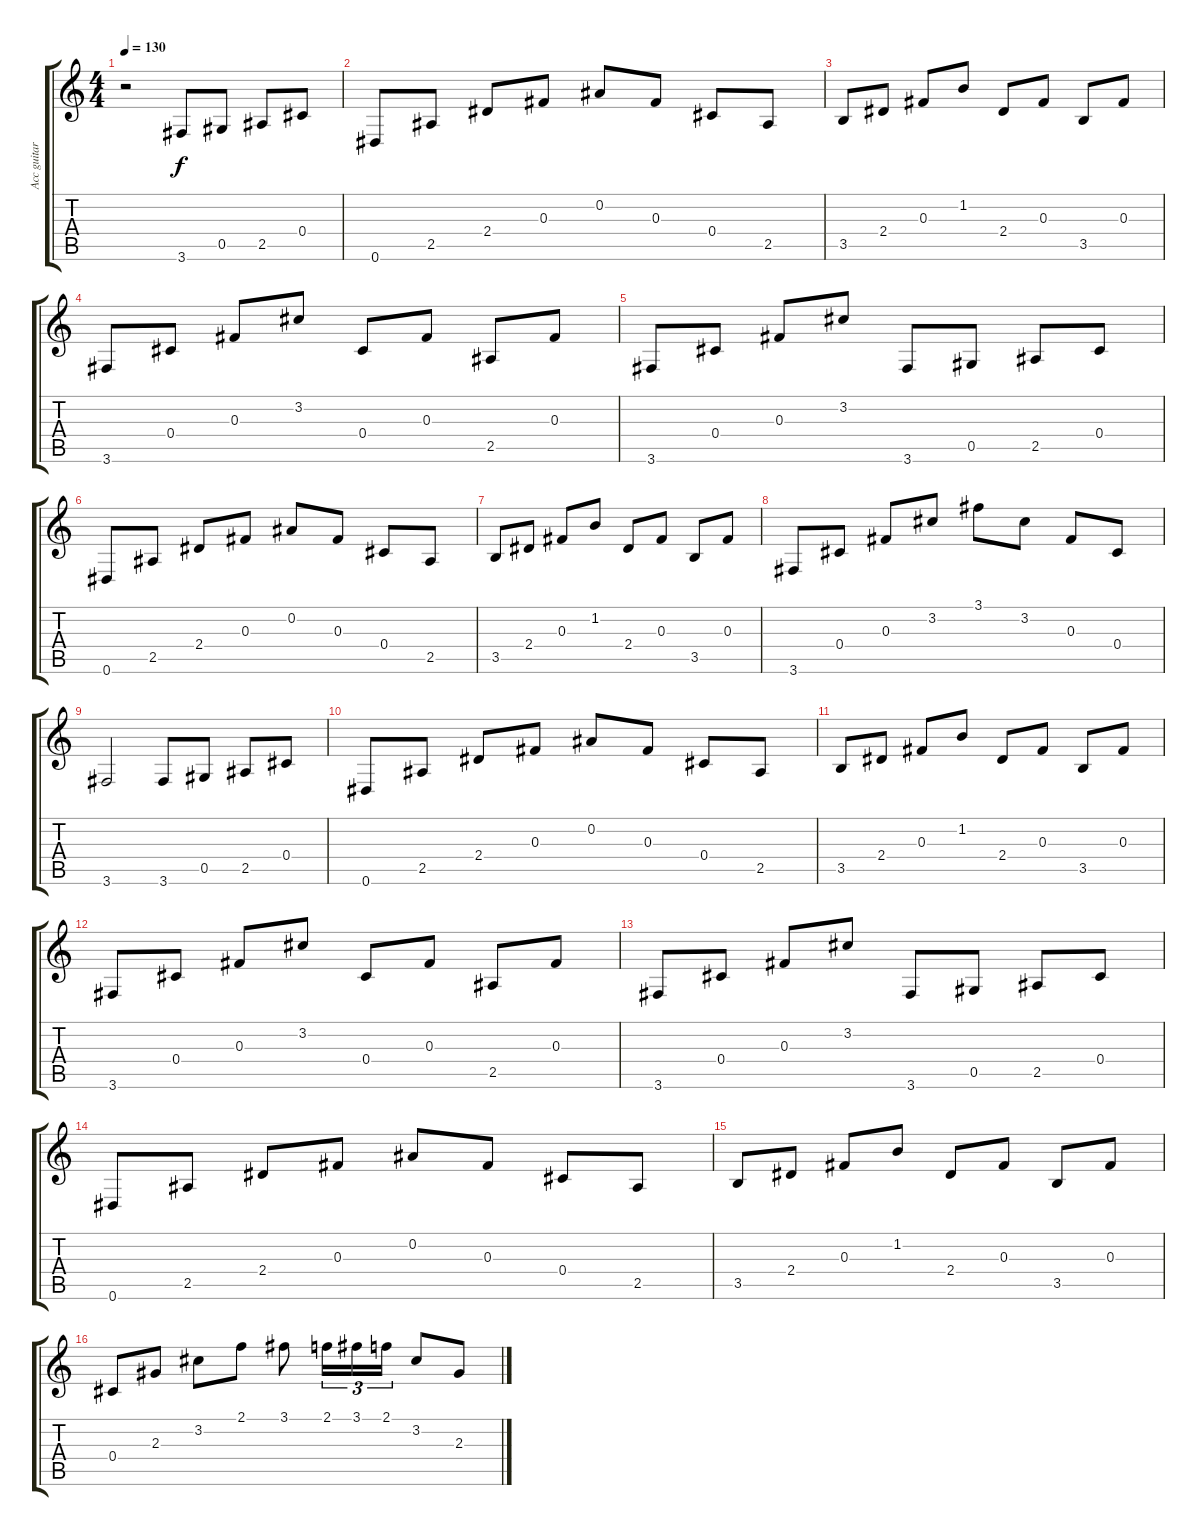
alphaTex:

\track ("Acc guitar" "Acc guitar") {instrument acousticguitarsteel}
\staff {score tabs}
\tuning (Eb4 Bb3 Gb3 Db3 Ab2 Eb2) {hide}
\ts (4 4)
\tempo 130
\clef g2
\ks c
r.2{dy f instrument acousticguitarsteel} 3.6.8 0.5.8 2.5.8 0.4.8 |
0.6.8 2.5.8 2.4.8 0.3.8 0.2.8 0.3.8 0.4.8 2.5.8 |
3.5.8 2.4.8 0.3.8 1.2.8 2.4.8 0.3.8 3.5.8 0.3.8 |
3.6.8 0.4.8 0.3.8 3.2.8 0.4.8 0.3.8 2.5.8 0.3.8 |
3.6.8 0.4.8 0.3.8 3.2.8 3.6.8 0.5.8 2.5.8 0.4.8 |
0.6.8 2.5.8 2.4.8 0.3.8 0.2.8 0.3.8 0.4.8 2.5.8 |
3.5.8 2.4.8 0.3.8 1.2.8 2.4.8 0.3.8 3.5.8 0.3.8 |
3.6.8 0.4.8 0.3.8 3.2.8 3.1.8 3.2.8 0.3.8 0.4.8 |
3.6.2 3.6.8{txt " "} 0.5.8 2.5.8 0.4.8 |
0.6.8{txt " "} 2.5.8 2.4.8 0.3.8 0.2.8 0.3.8 0.4.8 2.5.8 |
3.5.8{txt " "} 2.4.8 0.3.8 1.2.8 2.4.8 0.3.8 3.5.8 0.3.8 |
3.6.8{txt " "} 0.4.8 0.3.8 3.2.8 0.4.8 0.3.8 2.5.8 0.3.8 |
3.6.8 0.4.8 0.3.8 3.2.8 3.6.8 0.5.8{txt " "} 2.5.8 0.4.8 |
0.6.8{txt " "} 2.5.8 2.4.8 0.3.8 0.2.8 0.3.8 0.4.8 2.5.8 |
3.5.8{txt " "} 2.4.8 0.3.8 1.2.8 2.4.8 0.3.8 3.5.8 0.3.8 |
0.4.8{txt " "} 2.3.8 3.2.8 2.1.8 3.1.8 2.1.16{tu (3 2)} 3.1.16{tu (3 2)} 2.1.16{tu (3 2)} 3.2.8 2.3.8
